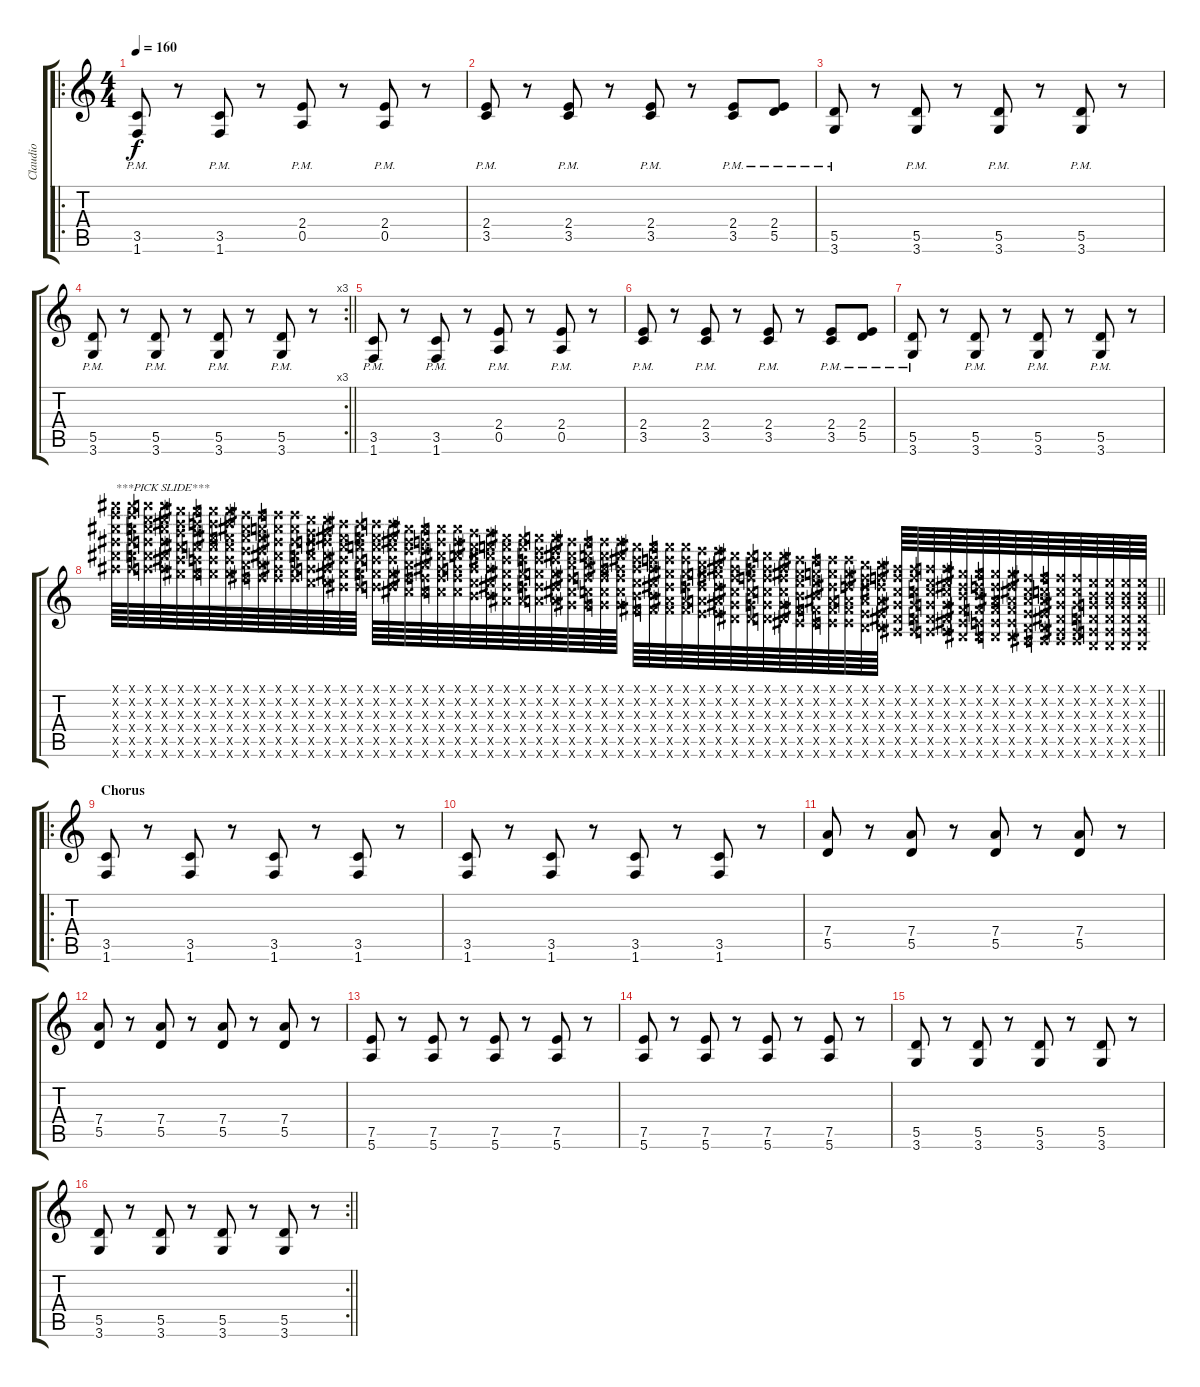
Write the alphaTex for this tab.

\track ("Claudio" "Claudio") {instrument distortionguitar}
\staff {score tabs}
\tuning (E4 B3 G3 D3 A2 E2) {hide}
\ro
\ts (4 4)
\tempo 160
\clef g2
\ks c
(3.5{pm} 1.6{pm}).8{dy f} r.8 (3.5{pm} 1.6{pm}).8 r.8 (2.4{pm} 0.5{pm}).8 r.8 (2.4{pm} 0.5{pm}).8 r.8 |
(2.4{pm} 3.5{pm}).8 r.8 (2.4{pm} 3.5{pm}).8 r.8 (2.4{pm} 3.5{pm}).8 r.8 (2.4{pm} 3.5{pm}).8 (2.4{pm} 5.5{pm}).8 |
(5.5{pm} 3.6{pm}).8 r.8 (5.5{pm} 3.6{pm}).8 r.8 (5.5{pm} 3.6{pm}).8 r.8 (5.5{pm} 3.6{pm}).8 r.8 |
\rc 3
\barLineRight lightlight
(5.5{pm} 3.6{pm}).8 r.8 (5.5{pm} 3.6{pm}).8 r.8 (5.5{pm} 3.6{pm}).8 r.8 (5.5{pm} 3.6{pm}).8 r.8 |
(3.5{pm} 1.6{pm}).8 r.8 (3.5{pm} 1.6{pm}).8 r.8 (2.4{pm} 0.5{pm}).8 r.8 (2.4{pm} 0.5{pm}).8 r.8 |
(2.4{pm} 3.5{pm}).8 r.8 (2.4{pm} 3.5{pm}).8 r.8 (2.4{pm} 3.5{pm}).8 r.8 (2.4{pm} 3.5{pm}).8 (2.4{pm} 5.5{pm}).8 |
(5.5{pm} 3.6{pm}).8 r.8 (5.5{pm} 3.6{pm}).8 r.8 (5.5{pm} 3.6{pm}).8 r.8 (5.5{pm} 3.6{pm}).8 r.8 |
\barLineRight lightlight
(30.1{x} 30.2{x} 30.3{x} 30.4{x} 30.5{x} 30.6{x}).64{txt "***PICK SLIDE***"} (30.1{x} 30.2{x} 30.3{x} 30.4{x} 30.5{x} 30.6{x}).64 (29.1{x} 29.2{x} 29.3{x} 29.4{x} 29.5{x} 29.6{x}).64 (29.1{x} 29.2{x} 29.3{x} 29.4{x} 29.5{x} 29.6{x}).64 (28.1{x} 28.2{x} 28.3{x} 28.4{x} 28.5{x} 28.6{x}).64 (28.1{x} 28.2{x} 28.3{x} 28.4{x} 28.5{x} 28.6{x}).64 (27.1{x} 27.2{x} 27.3{x} 27.4{x} 27.5{x} 27.6{x}).64 (27.1{x} 27.2{x} 27.3{x} 27.4{x} 27.5{x} 27.6{x}).64 (26.1{x} 26.2{x} 26.3{x} 26.4{x} 26.5{x} 26.6{x}).64 (26.1{x} 26.2{x} 26.3{x} 26.4{x} 26.5{x} 26.6{x}).64 (25.1{x} 25.2{x} 25.3{x} 25.4{x} 25.5{x} 25.6{x}).64 (25.1{x} 25.2{x} 25.3{x} 25.4{x} 25.5{x} 25.6{x}).64 (24.1{x} 24.2{x} 24.3{x} 24.4{x} 24.5{x} 24.6{x}).64 (24.1{x} 24.2{x} 24.3{x} 24.4{x} 24.5{x} 24.6{x}).64 (23.1{x} 23.2{x} 23.3{x} 23.4{x} 23.5{x} 23.6{x}).64 (23.1{x} 23.2{x} 23.3{x} 23.4{x} 23.5{x} 23.6{x}).64 (22.1{x} 22.2{x} 22.3{x} 22.4{x} 22.5{x} 22.6{x}).64 (22.1{x} 22.2{x} 22.3{x} 22.4{x} 22.5{x} 22.6{x}).64 (21.1{x} 21.2{x} 21.3{x} 21.4{x} 21.5{x} 21.6{x}).64 (21.1{x} 21.2{x} 21.3{x} 21.4{x} 21.5{x} 21.6{x}).64 (20.1{x} 20.2{x} 20.3{x} 20.4{x} 20.5{x} 20.6{x}).64 (20.1{x} 20.2{x} 20.3{x} 20.4{x} 20.5{x} 20.6{x}).64 (19.1{x} 19.2{x} 19.3{x} 19.4{x} 19.5{x} 19.6{x}).64 (19.1{x} 19.2{x} 19.3{x} 19.4{x} 19.5{x} 19.6{x}).64 (18.1{x} 18.2{x} 18.3{x} 18.4{x} 18.5{x} 18.6{x}).64 (18.1{x} 18.2{x} 18.3{x} 18.4{x} 18.5{x} 18.6{x}).64 (17.1{x} 17.2{x} 17.3{x} 17.4{x} 17.5{x} 17.6{x}).64 (17.1{x} 17.2{x} 17.3{x} 17.4{x} 17.5{x} 17.6{x}).64 (16.1{x} 16.2{x} 16.3{x} 16.4{x} 16.5{x} 16.6{x}).64 (16.1{x} 16.2{x} 16.3{x} 16.4{x} 16.5{x} 16.6{x}).64 (15.1{x} 15.2{x} 15.3{x} 15.4{x} 15.5{x} 15.6{x}).64 (15.1{x} 15.2{x} 15.3{x} 15.4{x} 15.5{x} 15.6{x}).64 (14.1{x} 14.2{x} 14.3{x} 14.4{x} 14.5{x} 14.6{x}).64 (14.1{x} 14.2{x} 14.3{x} 14.4{x} 14.5{x} 14.6{x}).64 (13.1{x} 13.2{x} 13.3{x} 13.4{x} 13.5{x} 13.6{x}).64 (13.1{x} 13.2{x} 13.3{x} 13.4{x} 13.5{x} 13.6{x}).64 (12.1{x} 12.2{x} 12.3{x} 12.4{x} 12.5{x} 12.6{x}).64 (12.1{x} 12.2{x} 12.3{x} 12.4{x} 12.5{x} 12.6{x}).64 (11.1{x} 11.2{x} 11.3{x} 11.4{x} 11.5{x} 11.6{x}).64 (11.1{x} 11.2{x} 11.3{x} 11.4{x} 11.5{x} 11.6{x}).64 (10.1{x} 10.2{x} 10.3{x} 10.4{x} 10.5{x} 10.6{x}).64 (10.1{x} 10.2{x} 10.3{x} 10.4{x} 10.5{x} 10.6{x}).64 (9.1{x} 9.2{x} 9.3{x} 9.4{x} 9.5{x} 9.6{x}).64 (9.1{x} 9.2{x} 9.3{x} 9.4{x} 9.5{x} 9.6{x}).64 (8.1{x} 8.2{x} 8.3{x} 8.4{x} 8.5{x} 8.6{x}).64 (8.1{x} 8.2{x} 8.3{x} 8.4{x} 8.5{x} 8.6{x}).64 (7.1{x} 7.2{x} 7.3{x} 7.4{x} 7.5{x} 7.6{x}).64 (7.1{x} 7.2{x} 7.3{x} 7.4{x} 7.5{x} 7.6{x}).64 (6.1{x} 6.2{x} 6.3{x} 6.4{x} 6.5{x} 6.6{x}).64 (6.1{x} 6.2{x} 6.3{x} 6.4{x} 6.5{x} 6.6{x}).64 (5.1{x} 5.2{x} 5.3{x} 5.4{x} 5.5{x} 5.6{x}).64 (5.1{x} 5.2{x} 5.3{x} 5.4{x} 5.5{x} 5.6{x}).64 (4.1{x} 4.2{x} 4.3{x} 4.4{x} 4.5{x} 4.6{x}).64 (4.1{x} 4.2{x} 4.3{x} 4.4{x} 4.5{x} 4.6{x}).64 (3.1{x} 3.2{x} 3.3{x} 3.4{x} 3.5{x} 3.6{x}).64 (3.1{x} 3.2{x} 3.3{x} 3.4{x} 3.5{x} 3.6{x}).64 (2.1{x} 2.2{x} 2.3{x} 2.4{x} 2.5{x} 2.6{x}).64 (2.1{x} 2.2{x} 2.3{x} 2.4{x} 2.5{x} 2.6{x}).64 (1.1{x} 1.2{x} 1.3{x} 1.4{x} 1.5{x} 1.6{x}).64 (1.1{x} 1.2{x} 1.3{x} 1.4{x} 1.5{x} 1.6{x}).64 (0.1{x} 0.2{x} 0.3{x} 0.4{x} 0.5{x} 0.6{x}).64 (0.1{x} 0.2{x} 0.3{x} 0.4{x} 0.5{x} 0.6{x}).64 (0.1{x} 0.2{x} 0.3{x} 0.4{x} 0.5{x} 0.6{x}).64 (0.1{x} 0.2{x} 0.3{x} 0.4{x} 0.5{x} 0.6{x}).64 |
\ro
\section ("" "Chorus")
(3.5 1.6).8 r.8 (3.5 1.6).8 r.8 (3.5 1.6).8 r.8 (3.5 1.6).8 r.8 |
(3.5 1.6).8 r.8 (3.5 1.6).8 r.8 (3.5 1.6).8 r.8 (3.5 1.6).8 r.8 |
(7.4 5.5).8 r.8 (7.4 5.5).8 r.8 (7.4 5.5).8 r.8 (7.4 5.5).8 r.8 |
(7.4 5.5).8 r.8 (7.4 5.5).8 r.8 (7.4 5.5).8 r.8 (7.4 5.5).8 r.8 |
(7.5 5.6).8 r.8 (7.5 5.6).8 r.8 (7.5 5.6).8 r.8 (7.5 5.6).8 r.8 |
(7.5 5.6).8 r.8 (7.5 5.6).8 r.8 (7.5 5.6).8 r.8 (7.5 5.6).8 r.8 |
(5.5 3.6).8 r.8 (5.5 3.6).8 r.8 (5.5 3.6).8 r.8 (5.5 3.6).8 r.8 |
\rc 2
\barLineRight lightlight
(5.5 3.6).8 r.8 (5.5 3.6).8 r.8 (5.5 3.6).8 r.8 (5.5 3.6).8 r.8
